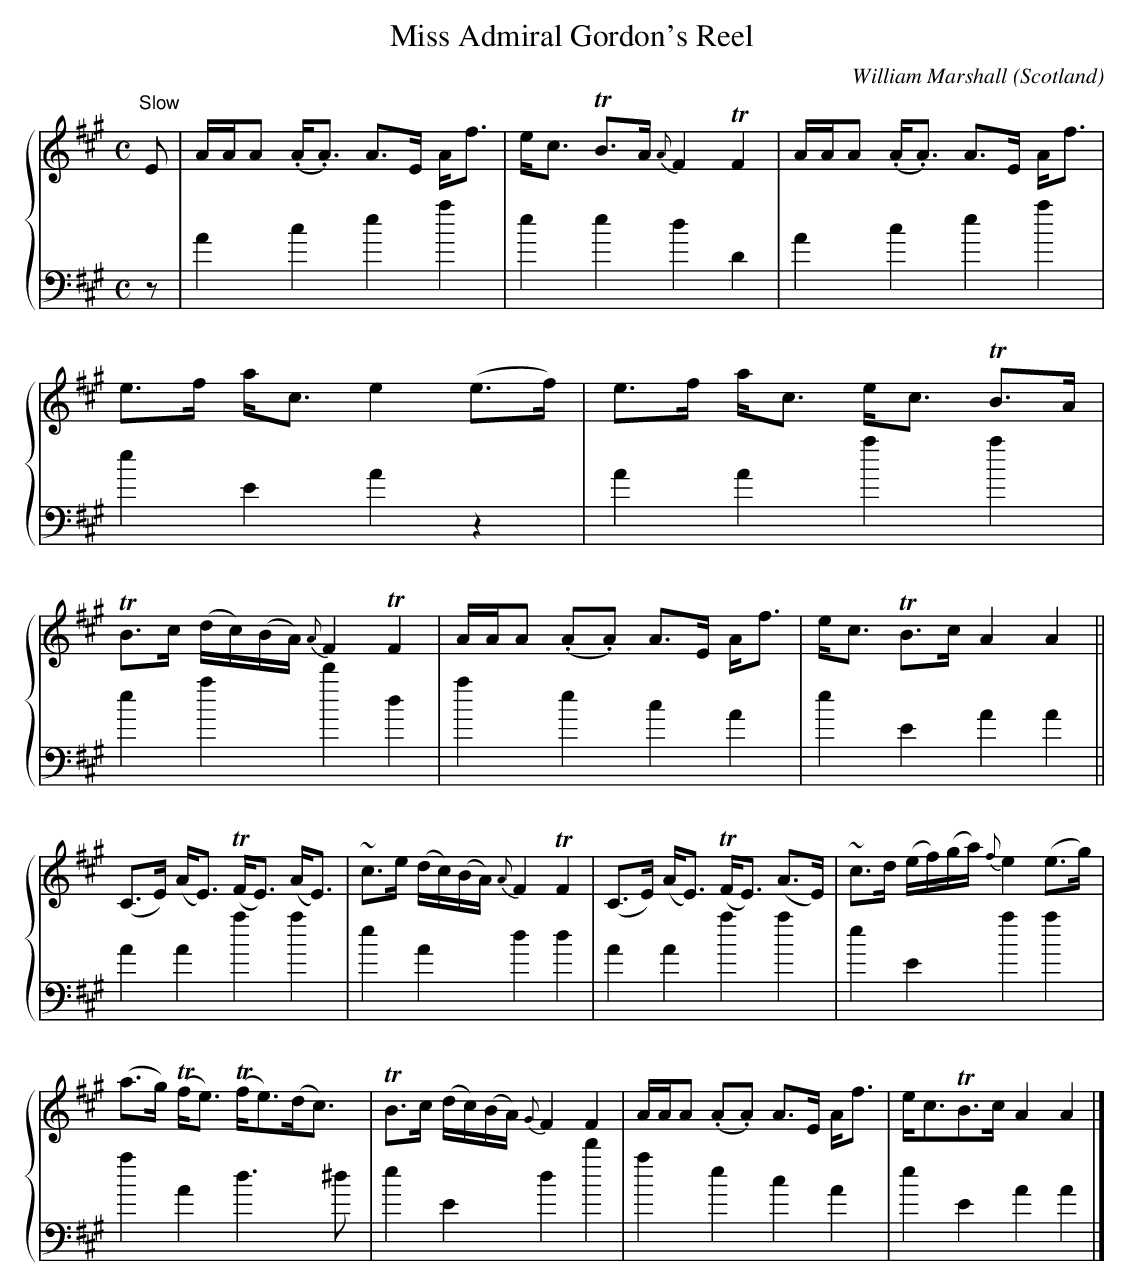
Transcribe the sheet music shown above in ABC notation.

X:1
T:Miss Admiral Gordon's Reel
C:William Marshall
M:C
O:Scotland
K:A
%%staves {1 2}
V:1
"^Slow"
E | \
A/A/A (.A<.A) A>E           A<f  | e<c    !trill!B3/A/      {A}F2 !trill!F2 | \
A/A/A (.A<.A) A>E           A<f  | e>f           a/c3/        e2     (e>f)  | \
e>f    a<c    e<c   !trill!B3/A/ | !trill!B3/c/ (d/c/)(B/A/) {A}F2 !trill!F2 | \
A/A/A (.A.A)    A>E          A<f   | e<c !trill!B3/c/ A2 A2 ||
(C3/E/) (A/E3/) (!trill!F/E3/) (A/E3/) | ~c>e (d/c/)(B/A/) {A}F2 !trill!F2 | \
(C3/E/) (A/E3/) (!trill!F/E3/)   (A3/E/) | ~c>d (e/f/)(g/a/) {f}e2 (e>g) |
(a>g) (!trill!f/e3/) (!trill!f/e3/)(d<c) | !trill!B3/c/ (d/c/)(B/A/) {G}F2 F2 | \
A/A/A (.A.A) A>E A<f | e<c!trill!B3/c/ A2 A2 |]
V:2 clef=bass
[L:1/4]
z/ | \
Acea | eedD | Acea | eEAz | AAaa   | ead'd | aecA | eEAA || \
AAaa | eAdd | AAaa | eEaa | aAd>^d | eEdd' | aecA | eEAA |]
